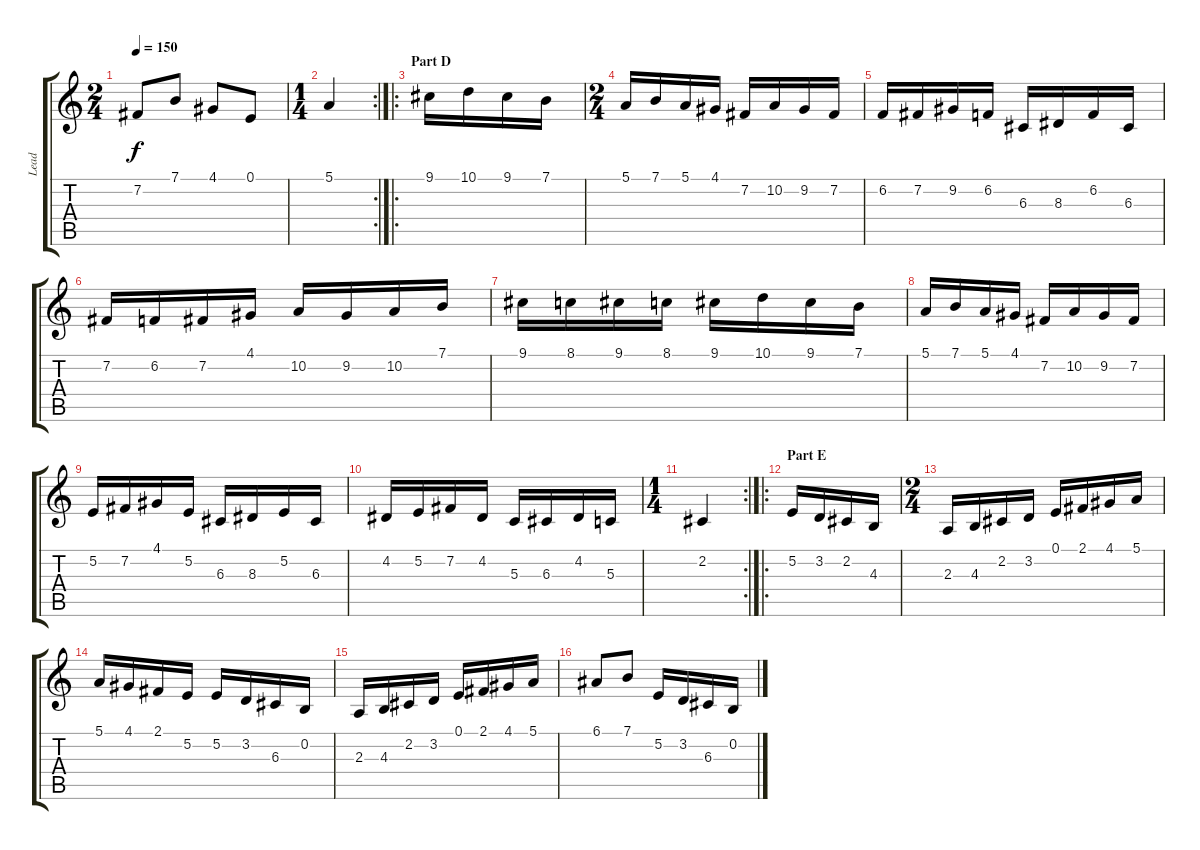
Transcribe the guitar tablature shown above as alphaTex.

\track ("Lead" "Lead") {instrument acousticgrandpiano}
\staff {score tabs}
\tuning (E4 B3 G3 D3 A2 E2) {hide}
\ts (2 4)
\tempo 150
\clef g2
\ks c
7.2.8{dy f} 7.1.8 4.1.8 0.1.8 |
\rc 2
\ts (1 4)
5.1.4 |
\ro
\section ("" "Part D")
9.1.16 10.1.16 9.1.16 7.1.16 |
\ts (2 4)
5.1.16 7.1.16 5.1.16 4.1.16 7.2.16 10.2.16 9.2.16 7.2.16 |
6.2.16 7.2.16 9.2.16 6.2.16 6.3.16 8.3.16 6.2.16 6.3.16 |
7.2.16 6.2.16 7.2.16 4.1.16 10.2.16 9.2.16 10.2.16 7.1.16 |
9.1.16 8.1.16 9.1.16 8.1.16 9.1.16 10.1.16 9.1.16 7.1.16 |
5.1.16 7.1.16 5.1.16 4.1.16 7.2.16 10.2.16 9.2.16 7.2.16 |
5.2.16 7.2.16 4.1.16 5.2.16 6.3.16 8.3.16 5.2.16 6.3.16 |
4.2.16 5.2.16 7.2.16 4.2.16 5.3.16 6.3.16 4.2.16 5.3.16 |
\rc 2
\ts (1 4)
2.2.4 |
\ro
\section ("" "Part E")
5.2.16 3.2.16 2.2.16 4.3.16 |
\ts (2 4)
2.3.16 4.3.16 2.2.16 3.2.16 0.1.16 2.1.16 4.1.16 5.1.16 |
5.1.16 4.1.16 2.1.16 5.2.16 5.2.16 3.2.16 6.3.16 0.2.16 |
2.3.16 4.3.16 2.2.16 3.2.16 0.1.16 2.1.16 4.1.16 5.1.16 |
6.1.8 7.1.8 5.2.16 3.2.16 6.3.16 0.2.16
